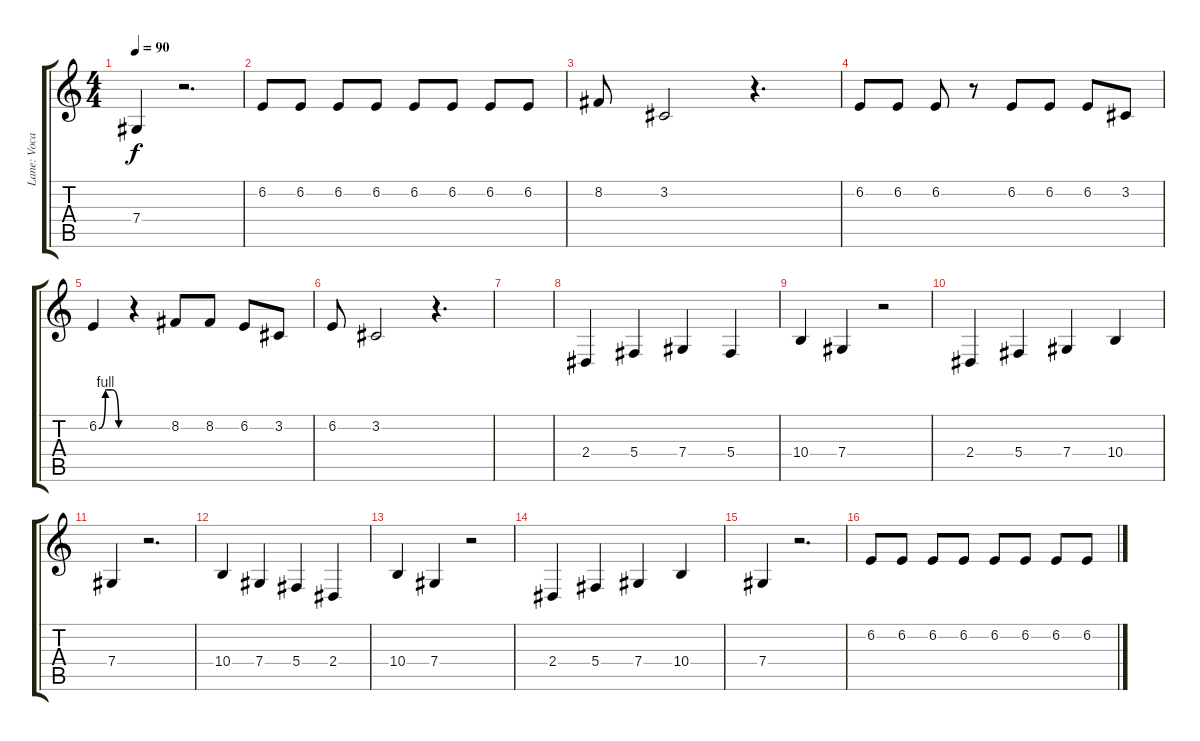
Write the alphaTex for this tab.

\track ("Lane: Vocals" "Lane: Voca") {instrument flute}
\staff {score tabs}
\tuning (Eb4 Bb3 Gb3 Db3 Ab2 Db2) {hide}
\ts (4 4)
\tempo 90
\clef g2
\ks c
7.4.4{dy f} r.2{d} |
6.2.8 6.2.8 6.2.8 6.2.8 6.2.8 6.2.8 6.2.8 6.2.8 |
8.2.8 3.2.2 r.4{d} |
6.2.8 6.2.8 6.2.8 r.8 6.2.8 6.2.8 6.2.8 3.2.8 |
6.2{be (custom 0 0 15 4 30 4 45 0 60 0)}.4 r.4 8.2.8 8.2.8 6.2.8 3.2.8 |
6.2.8 3.2.2 r.4{d} |
|
2.4.4 5.4.4 7.4.4 5.4.4 |
10.4.4 7.4.4 r.2 |
2.4.4 5.4.4 7.4.4 10.4.4 |
7.4.4 r.2{d} |
10.4.4 7.4.4 5.4.4 2.4.4 |
10.4.4 7.4.4 r.2 |
2.4.4 5.4.4 7.4.4 10.4.4 |
7.4.4 r.2{d} |
6.2.8 6.2.8 6.2.8 6.2.8 6.2.8 6.2.8 6.2.8 6.2.8
